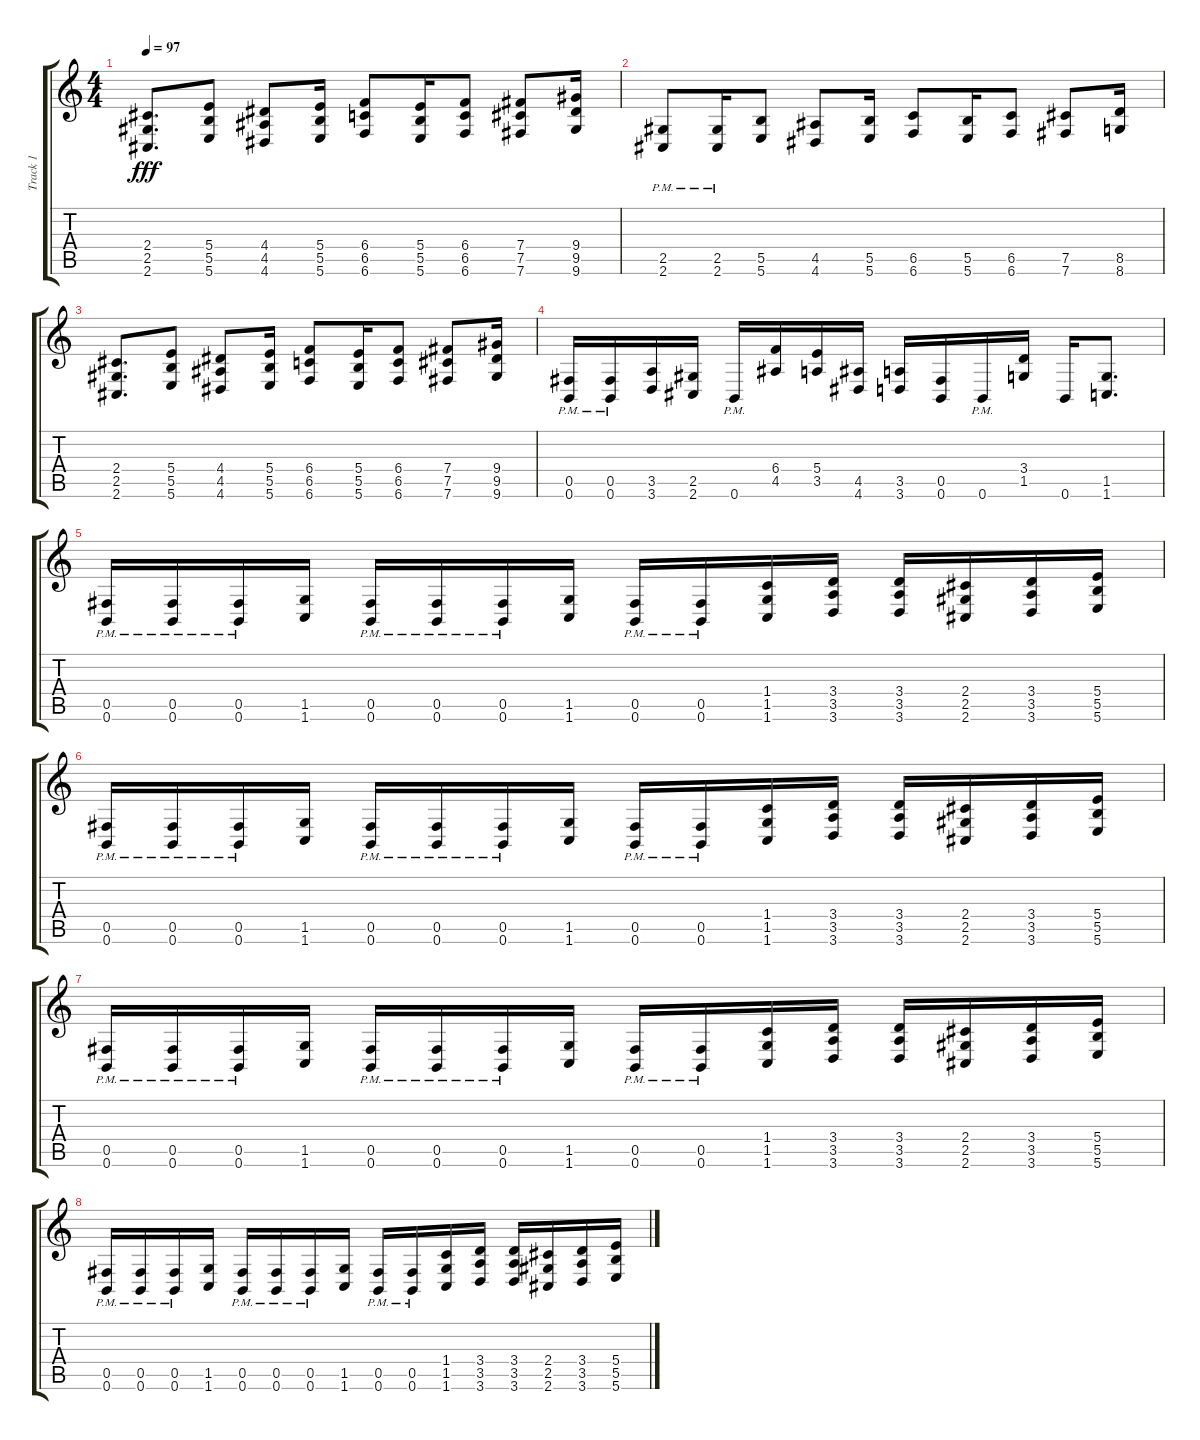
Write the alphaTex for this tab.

\track ("Track 1" "Track 1") {instrument distortionguitar}
\staff {score tabs}
\tuning (Db4 Ab3 E3 B2 Gb2 B1) {hide}
\ts (4 4)
\tempo 97
\clef g2
\ks c
(2.4 2.5 2.6).8{d dy fff} (5.4 5.5 5.6).8 (4.4 4.5 4.6).8 (5.4 5.5 5.6).16 (6.4 6.5 6.6).8 (5.4 5.5 5.6).16 (6.4 6.5 6.6).8 (7.4 7.5 7.6).8 (9.4 9.5 9.6).16 |
(2.5{pm} 2.6{pm}).8 (2.5{pm} 2.6{pm}).16 (5.5 5.6).8 (4.5 4.6).8 (5.5 5.6).16 (6.5 6.6).8 (5.5 5.6).16 (6.5 6.6).8 (7.5 7.6).8 (8.5 8.6).16 |
(2.4 2.5 2.6).8{d} (5.4 5.5 5.6).8 (4.4 4.5 4.6).8 (5.4 5.5 5.6).16 (6.4 6.5 6.6).8 (5.4 5.5 5.6).16 (6.4 6.5 6.6).8 (7.4 7.5 7.6).8 (9.4 9.5 9.6).16 |
(0.5{pm} 0.6{pm}).16 (0.5{pm} 0.6{pm}).16 (3.5 3.6).16 (2.5 2.6).16 0.6{pm}.16 (6.4 4.5).16 (5.4 3.5).16 (4.5 4.6).16 (3.5 3.6).16 (0.5 0.6).16 0.6{pm}.16 (3.4 1.5).16 0.6.16 (1.5 1.6).8{d} |
(0.5{pm} 0.6{pm}).16 (0.5{pm} 0.6{pm}).16 (0.5{pm} 0.6{pm}).16 (1.5 1.6).16 (0.5{pm} 0.6{pm}).16 (0.5{pm} 0.6{pm}).16 (0.5{pm} 0.6{pm}).16 (1.5 1.6).16 (0.5{pm} 0.6{pm}).16 (0.5{pm} 0.6{pm}).16 (1.4 1.5 1.6).16 (3.4 3.5 3.6).16 (3.4 3.5 3.6).16 (2.4 2.5 2.6).16 (3.4 3.5 3.6).16 (5.4 5.5 5.6).16 |
(0.5{pm} 0.6{pm}).16 (0.5{pm} 0.6{pm}).16 (0.5{pm} 0.6{pm}).16 (1.5 1.6).16 (0.5{pm} 0.6{pm}).16 (0.5{pm} 0.6{pm}).16 (0.5{pm} 0.6{pm}).16 (1.5 1.6).16 (0.5{pm} 0.6{pm}).16 (0.5{pm} 0.6{pm}).16 (1.4 1.5 1.6).16 (3.4 3.5 3.6).16 (3.4 3.5 3.6).16 (2.4 2.5 2.6).16 (3.4 3.5 3.6).16 (5.4 5.5 5.6).16 |
(0.5{pm} 0.6{pm}).16 (0.5{pm} 0.6{pm}).16 (0.5{pm} 0.6{pm}).16 (1.5 1.6).16 (0.5{pm} 0.6{pm}).16 (0.5{pm} 0.6{pm}).16 (0.5{pm} 0.6{pm}).16 (1.5 1.6).16 (0.5{pm} 0.6{pm}).16 (0.5{pm} 0.6{pm}).16 (1.4 1.5 1.6).16 (3.4 3.5 3.6).16 (3.4 3.5 3.6).16 (2.4 2.5 2.6).16 (3.4 3.5 3.6).16 (5.4 5.5 5.6).16 |
(0.5{pm} 0.6{pm}).16 (0.5{pm} 0.6{pm}).16 (0.5{pm} 0.6{pm}).16 (1.5 1.6).16 (0.5{pm} 0.6{pm}).16 (0.5{pm} 0.6{pm}).16 (0.5{pm} 0.6{pm}).16 (1.5 1.6).16 (0.5{pm} 0.6{pm}).16 (0.5{pm} 0.6{pm}).16 (1.4 1.5 1.6).16 (3.4 3.5 3.6).16 (3.4 3.5 3.6).16 (2.4 2.5 2.6).16 (3.4 3.5 3.6).16 (5.4 5.5 5.6).16
